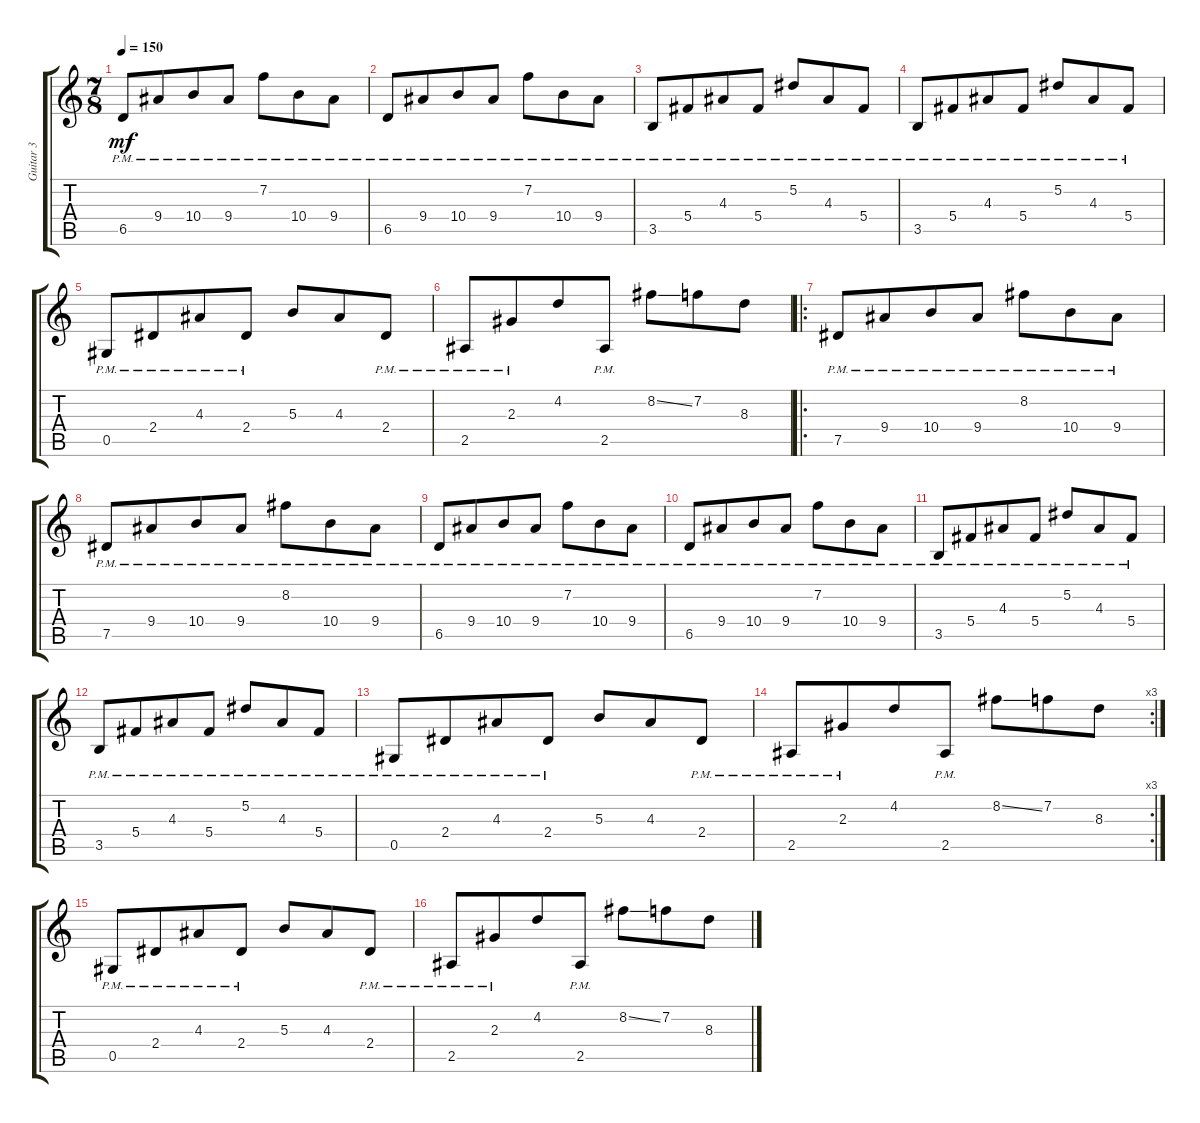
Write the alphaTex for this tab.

\track ("Guitar 3" "Guitar 3") {instrument distortionguitar}
\staff {score tabs}
\tuning (Eb4 Bb3 Gb3 Db3 Ab2 Eb2) {hide}
\ts (7 8)
\tempo 150
\clef g2
\ks c
6.5{pm}.8{dy mf} 9.4{pm}.8 10.4{pm}.8 9.4{pm}.8 7.2{pm}.8 10.4{pm}.8 9.4{pm}.8 |
6.5{pm}.8 9.4{pm}.8 10.4{pm}.8 9.4{pm}.8 7.2{pm}.8 10.4{pm}.8 9.4{pm}.8 |
3.5{pm}.8 5.4{pm}.8 4.3{pm}.8 5.4{pm}.8 5.2{pm}.8 4.3{pm}.8 5.4{pm}.8 |
3.5{pm}.8 5.4{pm}.8 4.3{pm}.8 5.4{pm}.8 5.2{pm}.8 4.3{pm}.8 5.4{pm}.8 |
0.5{pm}.8 2.4{pm}.8 4.3{pm}.8 2.4{pm}.8 5.3.8 4.3.8 2.4{pm}.8 |
2.5{pm}.8 2.3{pm}.8 4.2.8 2.5{pm}.8 8.2{ss}.8 7.2.8 8.3.8 |
\ro
7.5{pm}.8 9.4{pm}.8 10.4{pm}.8 9.4{pm}.8 8.2{pm}.8 10.4{pm}.8 9.4{pm}.8 |
7.5{pm}.8 9.4{pm}.8 10.4{pm}.8 9.4{pm}.8 8.2{pm}.8 10.4{pm}.8 9.4{pm}.8 |
6.5{pm}.8 9.4{pm}.8 10.4{pm}.8 9.4{pm}.8 7.2{pm}.8 10.4{pm}.8 9.4{pm}.8 |
6.5{pm}.8 9.4{pm}.8 10.4{pm}.8 9.4{pm}.8 7.2{pm}.8 10.4{pm}.8 9.4{pm}.8 |
3.5{pm}.8 5.4{pm}.8 4.3{pm}.8 5.4{pm}.8 5.2{pm}.8 4.3{pm}.8 5.4{pm}.8 |
3.5{pm}.8 5.4{pm}.8 4.3{pm}.8 5.4{pm}.8 5.2{pm}.8 4.3{pm}.8 5.4{pm}.8 |
0.5{pm}.8 2.4{pm}.8 4.3{pm}.8 2.4{pm}.8 5.3.8 4.3.8 2.4{pm}.8 |
\rc 3
2.5{pm}.8 2.3{pm}.8 4.2.8 2.5{pm}.8 8.2{ss}.8 7.2.8 8.3.8 |
0.5{pm}.8 2.4{pm}.8 4.3{pm}.8 2.4{pm}.8 5.3.8 4.3.8 2.4{pm}.8 |
2.5{pm}.8 2.3{pm}.8 4.2.8 2.5{pm}.8 8.2{ss}.8 7.2.8 8.3.8
